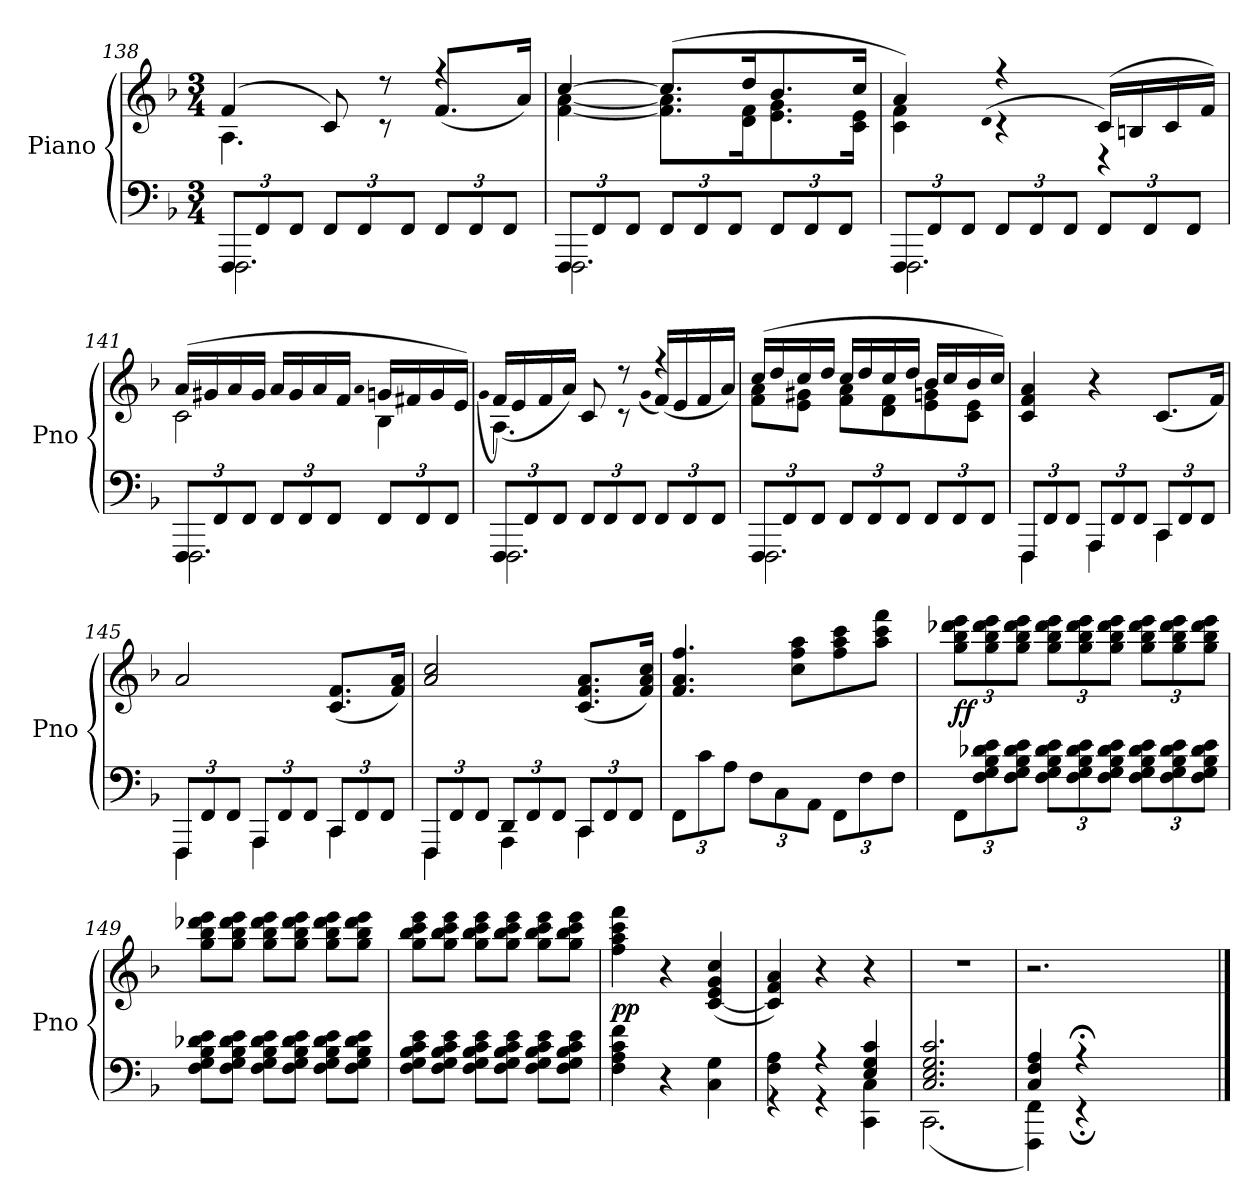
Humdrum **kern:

**kern	**kern	**dynam
*part1	*part1	*part1
*staff2	*staff1	*staff1/2
*I"Piano	*	*
*I'Pno	*	*
*clefF4	*clefG2	*
*k[b-]	*k[b-]	*
*F:	*F:	*
*M3/4	*M3/4	*
=138	=138	=138
*^	*^	*
12FFF/L	2.FFF\	(4f/	4.A\	.
12FF/	.	.	.	.
12FF/J	.	.	.	.
12FF/L	.	8c/)	.	.
12FF/	.	.	.	.
.	.	8r	8r	.
12FF/J	.	.	.	.
12FF/L	.	4r	(8.f/L	.
12FF/	.	.	.	.
12FF/J	.	.	.	.
.	.	.	16a/Jk)	.
=139	=139	=139	=139	=139
12FFF/L	2.FFF\	[4cc/	[4f\ [4a\	.
12FF/	.	.	.	.
12FF/J	.	.	.	.
12FF/L	.	(8.cc/L]	8.f]\ 8.a]\L	.
12FF/	.	.	.	.
12FF/J	.	.	.	.
.	.	16dd/K	16d\ 16f\K	.
12FF/L	.	8.b-/	8.e\ 8.g\	.
12FF/	.	.	.	.
12FF/J	.	.	.	.
.	.	16cc/Jk	16c\ 16e\Jk	.
=140	=140	=140	=140	=140
12FFF/L	2.FFF\	4a/)	4c\ 4f\	.
12FF/	.	.	.	.
12FF/J	.	.	.	.
.	.	.	(qd	.
12FF/L	.	4r	4r	.
12FF/	.	.	.	.
12FF/J	.	.	.	.
12FF/L	.	(16c/LL)	4r	.
.	.	16Bn/	.	.
12FF/	.	.	.	.
.	.	16c/	.	.
12FF/J	.	.	.	.
.	.	16f/JJ)	.	.
=141	=141	=141	=141	=141
12FFF/L	2.FFF\	(16a/LL	2c\	.
.	.	16g#X/	.	.
12FF/	.	.	.	.
.	.	16a/	.	.
12FF/J	.	.	.	.
.	.	16g#/JJ	.	.
12FF/L	.	16a/LL	.	.
.	.	16g#/	.	.
12FF/	.	.	.	.
.	.	16a/	.	.
12FF/J	.	.	.	.
.	.	16f/JJ	.	.
.	.	.	qa	.
12FF/L	.	16gn/LL	4B-\	.
.	.	16f#X/	.	.
12FF/	.	.	.	.
.	.	16g/	.	.
12FF/J	.	.	.	.
.	.	16e/JJ)	.	.
=142	=142	=142	=142	=142
.	.	.	(qg	.
12FFF/L	2.FFF\	4.A\	(16f/LL)	.
.	.	.	16e/	.
12FF/	.	.	.	.
.	.	.	16f/	.
12FF/J	.	.	.	.
.	.	.	16a/JJ)	.
12FF/L	.	.	8c/	.
12FF/	.	.	.	.
.	.	8r	8r	.
12FF/J	.	.	.	.
.	.	.	(qg	.
12FF/L	.	4r	(16f/LL)	.
.	.	.	16e/	.
12FF/	.	.	.	.
.	.	.	16f/	.
12FF/J	.	.	.	.
.	.	.	16a/JJ)	.
=143	=143	=143	=143	=143
12FFF/L	2.FFF\	(16cc/LL	8f\ 8a\L	.
.	.	16dd/	.	.
12FF/	.	.	.	.
.	.	16cc/	8e\ 8g#X\J	.
12FF/J	.	.	.	.
.	.	16dd/JJ	.	.
12FF/L	.	16cc/LL	8f\ 8a\L	.
.	.	16dd/	.	.
12FF/	.	.	.	.
.	.	16cc/	8d\ 8f\	.
12FF/J	.	.	.	.
.	.	16dd/JJ	.	.
12FF/L	.	16b-/LL	8e\ 8gn\	.
.	.	16cc/	.	.
12FF/	.	.	.	.
.	.	16b-/	8c\ 8e\J	.
12FF/J	.	.	.	.
.	.	16cc/JJ)	.	.
*	*	*v	*v	*
=144	=144	=144	=144
12FFF/L	4FFF\	4c/ 4f/ 4a/	.
12FF/	.	.	.
12FF/J	.	.	.
12AAA/L	4AAA\	4r	.
12FF/	.	.	.
12FF/J	.	.	.
12CC/L	4CC\	(8.c/L	.
12FF/	.	.	.
12FF/J	.	.	.
.	.	16f/Jk)	.
=145	=145	=145	=145
12FFF/L	4FFF\	2a/	.
12FF/	.	.	.
12FF/J	.	.	.
12AAA/L	4AAA\	.	.
12FF/	.	.	.
12FF/J	.	.	.
12CC/L	4CC\	(8.c/ 8.f/L	.
12FF/	.	.	.
12FF/J	.	.	.
.	.	16f/ 16a/Jk)	.
=146	=146	=146	=146
12FFF/L	4FFF\	2a/ 2cc/	.
12FF/	.	.	.
12FF/J	.	.	.
12DD/L	4AAA\	.	.
12FF/	.	.	.
12FF/J	.	.	.
12CC/L	4CC\	(8.c/ 8.f/ 8.a/L	.
12FF/	.	.	.
12FF/J	.	.	.
.	.	16f/ 16a/ 16cc/Jk)	.
*v	*v	*	*
=147	=147	=147
12FF\L	4.f/ 4.a/ 4.ff/	.
12c\	.	.
12A\J	.	.
12F\L	.	.
12C\	.	.
.	8cc\ 8ff\ 8aa\L	.
12AA\J	.	.
12FF\L	8ff\ 8aa\ 8ccc\	.
12F\	.	.
.	8aa\ 8ccc\ 8fff\J	.
12F\J	.	.
=148	=148	=148
12FF\L	12gg\ 12bb-\ 12ddd-X\ 12eee\L	ff
12F\ 12G\ 12B-\ 12d-X\ 12e\	12gg\ 12bb-\ 12ddd-\ 12eee\	.
12F\ 12G\ 12B-\ 12d-\ 12e\J	12gg\ 12bb-\ 12ddd-\ 12eee\J	.
12F\ 12G\ 12B-\ 12d-\ 12e\L	12gg\ 12bb-\ 12ddd-\ 12eee\L	.
12F\ 12G\ 12B-\ 12d-\ 12e\	12gg\ 12bb-\ 12ddd-\ 12eee\	.
12F\ 12G\ 12B-\ 12d-\ 12e\J	12gg\ 12bb-\ 12ddd-\ 12eee\J	.
12F\ 12G\ 12B-\ 12d-\ 12e\L	12gg\ 12bb-\ 12ddd-\ 12eee\L	.
12F\ 12G\ 12B-\ 12d-\ 12e\	12gg\ 12bb-\ 12ddd-\ 12eee\	.
12F\ 12G\ 12B-\ 12d-\ 12e\J	12gg\ 12bb-\ 12ddd-\ 12eee\J	.
=149	=149	=149
8F\ 8G\ 8B-\ 8d-X\ 8e\L	8gg\ 8bb-\ 8ddd-X\ 8eee\L	.
8F\ 8G\ 8B-\ 8d-\ 8e\J	8gg\ 8bb-\ 8ddd-\ 8eee\J	.
8F\ 8G\ 8B-\ 8d-\ 8e\L	8gg\ 8bb-\ 8ddd-\ 8eee\L	.
8F\ 8G\ 8B-\ 8d-\ 8e\J	8gg\ 8bb-\ 8ddd-\ 8eee\J	.
8F\ 8G\ 8B-\ 8d-\ 8e\L	8gg\ 8bb-\ 8ddd-\ 8eee\L	.
8F\ 8G\ 8B-\ 8d-\ 8e\J	8gg\ 8bb-\ 8ddd-\ 8eee\J	.
=150	=150	=150
8F\ 8G\ 8B-\ 8c\ 8e\L	8gg\ 8bb-\ 8ccc\ 8eee\L	.
8F\ 8G\ 8B-\ 8c\ 8e\J	8gg\ 8bb-\ 8ccc\ 8eee\J	.
8F\ 8G\ 8B-\ 8c\ 8e\L	8gg\ 8bb-\ 8ccc\ 8eee\L	.
8F\ 8G\ 8B-\ 8c\ 8e\J	8gg\ 8bb-\ 8ccc\ 8eee\J	.
8F\ 8G\ 8B-\ 8c\ 8e\L	8gg\ 8bb-\ 8ccc\ 8eee\L	.
8F\ 8G\ 8B-\ 8c\ 8e\J	8gg\ 8bb-\ 8ccc\ 8eee\J	.
=151	=151	=151
4F\ 4A\ 4c\ 4f\	4ff\ 4aa\ 4ccc\ 4fff\	pp
4r	4r	.
4C\ 4G\	([4c/ 4e/ 4g/ 4cc/	.
=152	=152	=152
*^	*	*
4F\ 4A\	4r	4c]/ 4f/ 4a/)	.
4r	4r	4r	.
4E/ 4G/ 4c/	4CC\ 4C\	4r	.
=153	=153	=153	=153
2.C/ 2.E/ 2.G/ 2.c/	(2.CC\	2.r	.
=154	=154	=154	=154
4C/ 4F/ 4A/	4FFF\ 4FF\)	2.r	.
4r;<	4r;<	.	.
4ryy	4ryy	.	.
4ryy	4ryy	4ryy	.
*v	*v	*	*
==	==	==
*-	*-	*-
